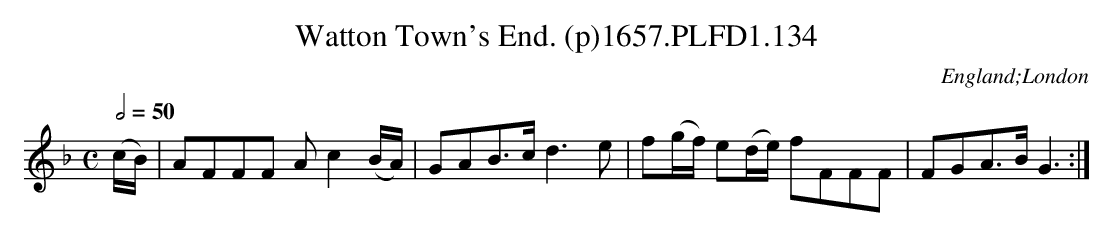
X:1
T:Watton Town's End. (p)1657.PLFD1.134
M:C
L:1/16
Q:1/2=50
O:England;London
K:F
(cB)| A2F2F2F2 A2 c4 (BA)| G2A2B3c d6 e2|\
f2(gf) e2(de) f2F2F2F2 |F2G2A3B G6:|
